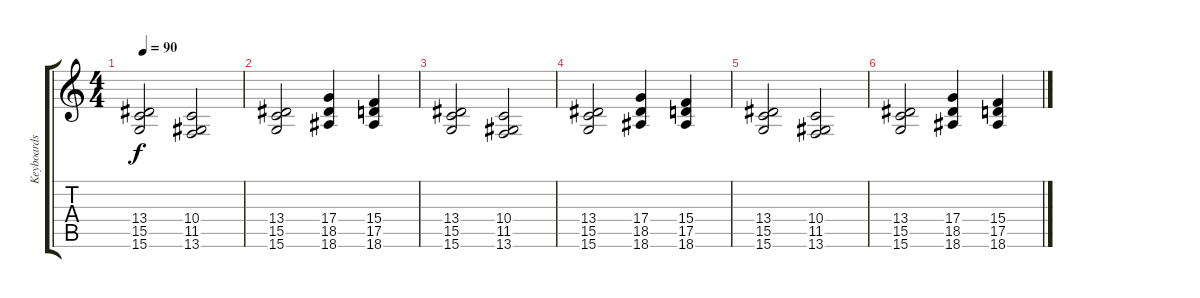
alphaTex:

\track ("Keyboards 1" "Keyboards ") {instrument stringensemble1}
\staff {score tabs}
\tuning (E4 B3 G3 D3 A2 E2) {hide}
\ts (4 4)
\tempo 90
\clef g2
\ks c
(13.4 15.5 15.6).2{dy f} (10.4 11.5 13.6).2 |
(13.4 15.5 15.6).2 (17.4 18.5 18.6).4 (15.4 17.5 18.6).4 |
(13.4 15.5 15.6).2 (10.4 11.5 13.6).2 |
(13.4 15.5 15.6).2 (17.4 18.5 18.6).4 (15.4 17.5 18.6).4 |
(13.4 15.5 15.6).2 (10.4 11.5 13.6).2 |
(13.4 15.5 15.6).2 (17.4 18.5 18.6).4 (15.4 17.5 18.6).4
